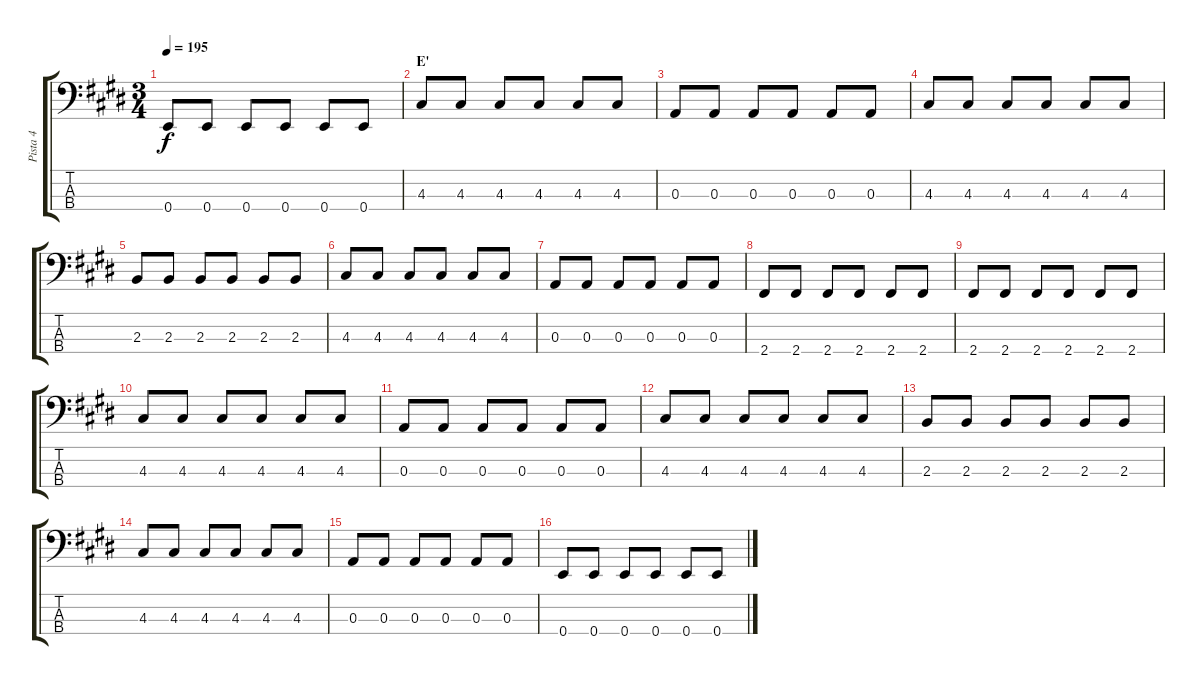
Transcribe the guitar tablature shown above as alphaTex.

\track ("Pista 4" "Pista 4") {instrument electricbassfinger}
\staff {score tabs}
\tuning (G2 D2 A1 E1) {hide}
\ts (3 4)
\tempo 195
\clef f4
\ks e
0.4.8{dy f} 0.4.8 0.4.8 0.4.8 0.4.8 0.4.8 |
\section ("" "E'")
4.3.8 4.3.8 4.3.8 4.3.8 4.3.8 4.3.8 |
0.3.8 0.3.8 0.3.8 0.3.8 0.3.8 0.3.8 |
4.3.8 4.3.8 4.3.8 4.3.8 4.3.8 4.3.8 |
2.3.8 2.3.8 2.3.8 2.3.8 2.3.8 2.3.8 |
4.3.8 4.3.8 4.3.8 4.3.8 4.3.8 4.3.8 |
0.3.8 0.3.8 0.3.8 0.3.8 0.3.8 0.3.8 |
2.4.8 2.4.8 2.4.8 2.4.8 2.4.8 2.4.8 |
2.4.8 2.4.8 2.4.8 2.4.8 2.4.8 2.4.8 |
4.3.8 4.3.8 4.3.8 4.3.8 4.3.8 4.3.8 |
0.3.8 0.3.8 0.3.8 0.3.8 0.3.8 0.3.8 |
4.3.8 4.3.8 4.3.8 4.3.8 4.3.8 4.3.8 |
2.3.8 2.3.8 2.3.8 2.3.8 2.3.8 2.3.8 |
4.3.8 4.3.8 4.3.8 4.3.8 4.3.8 4.3.8 |
0.3.8 0.3.8 0.3.8 0.3.8 0.3.8 0.3.8 |
0.4.8 0.4.8 0.4.8 0.4.8 0.4.8 0.4.8
